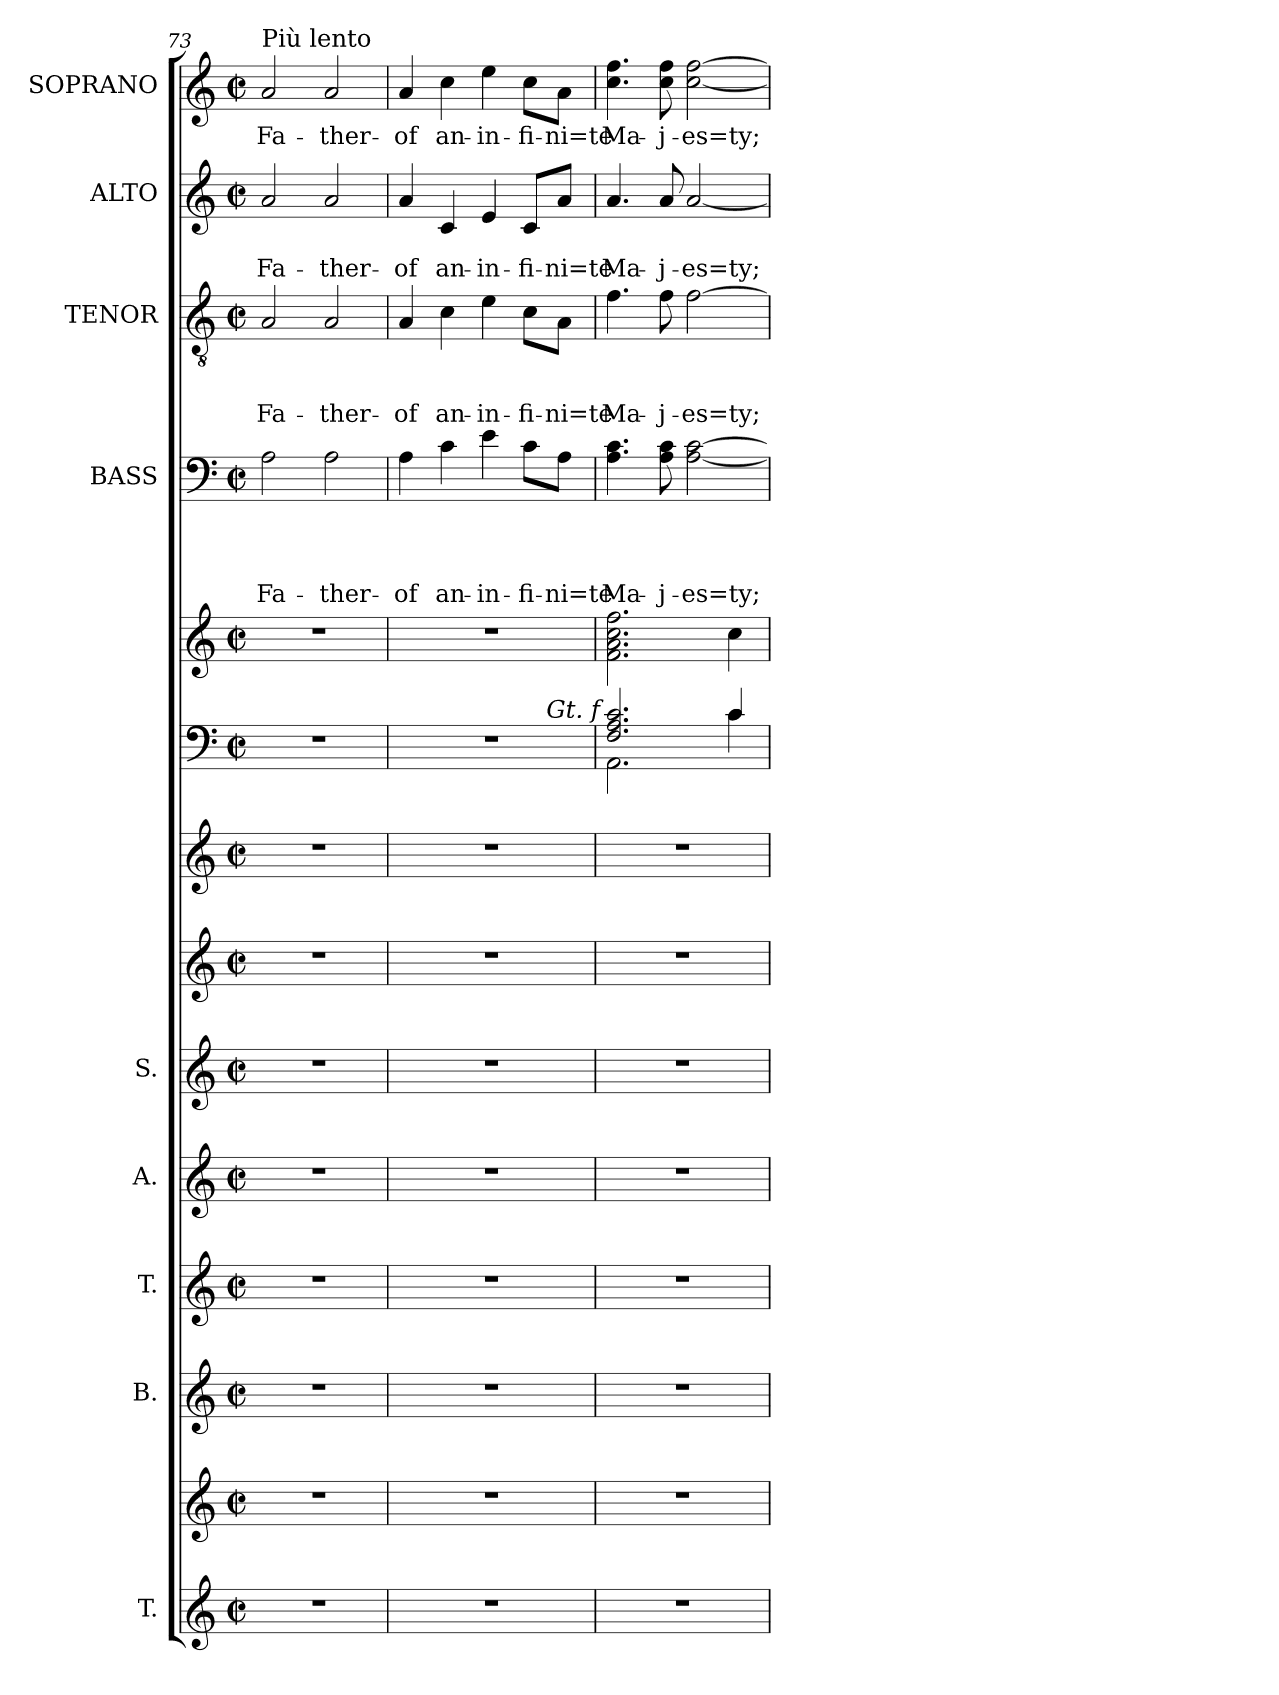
**kern	**kern	**kern	**kern	**kern	**kern	**kern	**kern	**kern	**kern	**kern	**text	**text	**text	**text	**kern	**text	**text	**text	**kern	**text	**text	**kern	**text
*part13	*part13	*part12	*part11	*part10	*part9	*part8	*part7	*part6	*part5	*part4	*part4	*part4	*part4	*part4	*part3	*part3	*part3	*part3	*part2	*part2	*part2	*part1	*part1
*staff14	*staff13	*staff12	*staff11	*staff10	*staff9	*staff8	*staff7	*staff6	*staff5	*staff4	*staff4	*staff4	*staff4	*staff4	*staff3	*staff3	*staff3	*staff3	*staff2	*staff2	*staff2	*staff1	*staff1
*I"T.	*	*I"B.	*I"T.	*I"A.	*I"S.	*	*	*	*	*I"BASS	*	*	*	*	*I"TENOR	*	*	*	*I"ALTO	*	*	*I"SOPRANO	*
*	*	*	*	*	*	*	*	*	*	*I'B.	*	*	*	*	*I'T.	*	*	*	*I'A.	*	*	*I'S.	*
*clefG2	*clefG2	*clefG2	*clefG2	*clefG2	*clefG2	*clefG2	*clefG2	*clefF4	*clefG2	*clefF4	*	*	*	*	*clefGv2	*	*	*	*clefG2	*	*	*clefG2	*
*k[]	*k[]	*k[]	*k[]	*k[]	*k[]	*k[]	*k[]	*k[]	*k[]	*k[]	*	*	*	*	*k[]	*	*	*	*k[]	*	*	*k[]	*
*C:	*C:	*C:	*C:	*C:	*C:	*C:	*C:	*C:	*C:	*C:	*	*	*	*	*C:	*	*	*	*C:	*	*	*C:	*
*M2/2	*M2/2	*M2/2	*M2/2	*M2/2	*M2/2	*M2/2	*M2/2	*M2/2	*M2/2	*M2/2	*	*	*	*	*M2/2	*	*	*	*M2/2	*	*	*M2/2	*
*met(c|)	*met(c|)	*met(c|)	*met(c|)	*met(c|)	*met(c|)	*met(c|)	*met(c|)	*met(c|)	*met(c|)	*met(c|)	*	*	*	*	*met(c|)	*	*	*	*met(c|)	*	*	*met(c|)	*
=73	=73	=73	=73	=73	=73	=73	=73	=73	=73	=73	=73	=73	=73	=73	=73	=73	=73	=73	=73	=73	=73	=73	=73
!	!	!	!	!	!	!	!	!	!	!	!	!	!	!	!	!	!	!	!	!	!	!LO:TX:a:t=Più lento	!
!	!	!	!	!	!	!	!	!	!	!	!	!	!	!LO:LY:b	!	!	!	!LO:LY:b	!	!	!LO:LY:b	!	!LO:LY:b
1r	1r	1r	1r	1r	1r	1r	1r	1r	1r	2A\	.	.	.	Fa-	2A/	.	.	Fa-	2a/	.	Fa-	2a/	Fa-
!	!	!	!	!	!	!	!	!	!	!	!	!	!	!LO:LY:b	!	!	!	!LO:LY:b	!	!	!LO:LY:b	!	!LO:LY:b
.	.	.	.	.	.	.	.	.	.	2A\	.	.	.	-ther-	2A/	.	.	-ther-	2a/	.	-ther-	2a/	-ther-
=74	=74	=74	=74	=74	=74	=74	=74	=74	=74	=74	=74	=74	=74	=74	=74	=74	=74	=74	=74	=74	=74	=74	=74
!	!	!	!	!	!	!	!	!	!	!	!	!	!	!LO:LY:b	!	!	!	!LO:LY:b	!	!	!LO:LY:b	!	!LO:LY:b
*	*	*	*	*	*	*	*	*^	*	*	*	*	*	*	*	*	*	*	*	*	*	*	*
1r	1r	1r	1r	1r	1r	1r	1r	1r	2ryy	1r	4A\	.	.	.	-of	4A/	.	.	-of	4a/	.	-of	4a/	-of
!	!	!	!	!	!	!	!	!	!	!	!	!	!	!	!LO:LY:b	!	!	!	!LO:LY:b	!	!	!LO:LY:b	!	!LO:LY:b
.	.	.	.	.	.	.	.	.	.	.	4c\	.	.	.	an-	4c\	.	.	an-	4c/	.	an-	4cc\	an-
!	!	!	!	!	!	!	!	!	!	!	!	!	!	!	!LO:LY:b	!	!	!	!LO:LY:b	!	!	!LO:LY:b	!	!LO:LY:b
.	.	.	.	.	.	.	.	.	4ryy	.	4e\	.	.	.	-in-	4e\	.	.	-in-	4e/	.	-in-	4ee\	-in-
!	!	!	!	!	!	!	!	!	!	!	!	!	!	!	!LO:LY:b	!	!	!	!LO:LY:b	!	!	!LO:LY:b	!	!LO:LY:b
.	.	.	.	.	.	.	.	.	16.ryy	.	8c\L	.	.	.	-fi-	8c\L	.	.	-fi-	8c/L	.	-fi-	8cc\L	-fi-
!	!	!	!	!	!	!	!	!	!LO:TX:a:i:t=Gt. f	!	!	!	!	!	!	!	!	!	!	!	!	!	!	!
.	.	.	.	.	.	.	.	.	8ryy	.	.	.	.	.	.	.	.	.	.	.	.	.	.	.
!	!	!	!	!	!	!	!	!	!	!	!	!	!	!	!LO:LY:b	!	!	!	!LO:LY:b	!	!	!LO:LY:b	!	!LO:LY:b
.	.	.	.	.	.	.	.	.	.	.	8A\J	.	.	.	-ni=te	8A\J	.	.	-ni=te	8a/J	.	-ni=te	8a\J	-ni=te
.	.	.	.	.	.	.	.	.	32ryy	.	.	.	.	.	.	.	.	.	.	.	.	.	.	.
=75	=75	=75	=75	=75	=75	=75	=75	=75	=75	=75	=75	=75	=75	=75	=75	=75	=75	=75	=75	=75	=75	=75	=75	=75
!	!	!	!	!	!	!	!	!	!	!	!	!	!	!	!LO:LY:b	!	!	!	!LO:LY:b	!	!	!LO:LY:b	!	!LO:LY:b
1r	1r	1r	1r	1r	1r	1r	1r	2.F/ 2.A/ 2.c/	2.AA\	2.f\ 2.a\ 2.cc\ 2.ff\	4.A\ 4.c\	.	.	.	Ma-	4.f\	.	.	Ma-	4.a/	.	Ma-	4.cc\ 4.ff\	Ma-
!	!	!	!	!	!	!	!	!	!	!	!	!	!	!	!LO:LY:b	!	!	!	!LO:LY:b	!	!	!LO:LY:b	!	!LO:LY:b
.	.	.	.	.	.	.	.	.	.	.	8A\ 8c\	.	.	.	-j-	8f\	.	.	-j-	8a/	.	-j-	8cc\ 8ff\	-j-
!	!	!	!	!	!	!	!	!	!	!	!	!	!	!	!LO:LY:b	!	!	!	!LO:LY:b	!	!	!LO:LY:b	!	!LO:LY:b
.	.	.	.	.	.	.	.	.	.	.	[<2A\ [>2c\	.	.	.	-es=ty;	[>2f\	.	.	-es=ty;	[<2a/	.	-es=ty;	[<2cc\ [>2ff\	-es=ty;
.	.	.	.	.	.	.	.	4c/	4c\	4cc\	.	.	.	.	.	.	.	.	.	.	.	.	.	.
*	*	*	*	*	*	*	*	*v	*v	*	*	*	*	*	*	*	*	*	*	*	*	*	*	*
=	=	=	=	=	=	=	=	=	=	=	=	=	=	=	=	=	=	=	=	=	=	=	=
*-	*-	*-	*-	*-	*-	*-	*-	*-	*-	*-	*-	*-	*-	*-	*-	*-	*-	*-	*-	*-	*-	*-	*-
